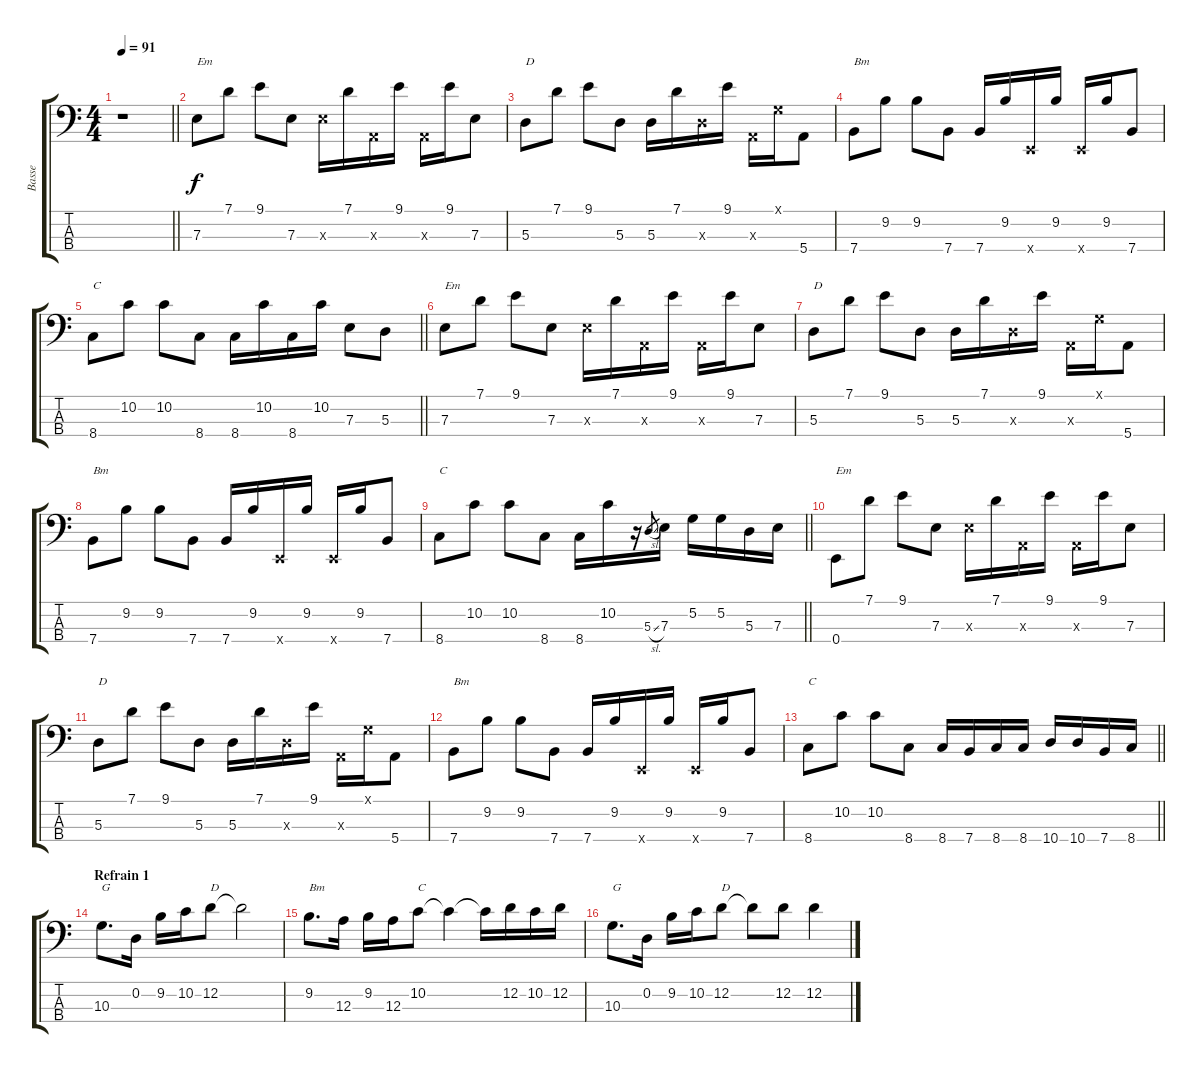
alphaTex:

\track ("Basse" "Basse") {instrument electricbassfinger}
\staff {score tabs}
\tuning (G2 D2 A1 E1) {hide}
\ts (4 4)
\tempo 91
\clef f4
\barLineRight lightlight
\ks c
r.1{dy f} |
7.3.8{txt "Em"} 7.1.8 9.1.8 7.3.8 7.3{x}.16 7.1.16 0.3{x}.16 9.1.16 0.3{x}.16 9.1.16 7.3.8 |
5.3.8{txt "D"} 7.1.8 9.1.8 5.3.8 5.3.16 7.1.16 5.3{x}.16 9.1.16 0.3{x}.16 0.1{x}.16 5.4.8 |
7.4.8{txt "Bm"} 9.2.8 9.2.8 7.4.8 7.4.16 9.2.16 0.4{x}.16 9.2.16 0.4{x}.16 9.2.16 7.4.8 |
\barLineRight lightlight
8.4.8{txt "C"} 10.2.8 10.2.8 8.4.8 8.4.16 10.2.16 8.4.16 10.2.16 7.3.8 5.3.8 |
7.3.8{txt "Em"} 7.1.8 9.1.8 7.3.8 7.3{x}.16 7.1.16 0.3{x}.16 9.1.16 0.3{x}.16 9.1.16 7.3.8 |
5.3.8{txt "D"} 7.1.8 9.1.8 5.3.8 5.3.16 7.1.16 5.3{x}.16 9.1.16 0.3{x}.16 0.1{x}.16 5.4.8 |
7.4.8{txt "Bm"} 9.2.8 9.2.8 7.4.8 7.4.16 9.2.16 0.4{x}.16 9.2.16 0.4{x}.16 9.2.16 7.4.8 |
\barLineRight lightlight
8.4.8{txt "C"} 10.2.8 10.2.8 8.4.8 8.4.16 10.2.16 r.16 5.3{sl}.8{gr} 7.3.16 5.2.16 5.2.16 5.3.16 7.3.16 |
0.4.8{txt "Em"} 7.1.8 9.1.8 7.3.8 7.3{x}.16 7.1.16 0.3{x}.16 9.1.16 0.3{x}.16 9.1.16 7.3.8 |
5.3.8{txt "D"} 7.1.8 9.1.8 5.3.8 5.3.16 7.1.16 5.3{x}.16 9.1.16 0.3{x}.16 0.1{x}.16 5.4.8 |
7.4.8{txt "Bm"} 9.2.8 9.2.8 7.4.8 7.4.16 9.2.16 0.4{x}.16 9.2.16 0.4{x}.16 9.2.16 7.4.8 |
\barLineRight lightlight
8.4.8{txt "C"} 10.2.8 10.2.8 8.4.8 8.4.16 7.4.16 8.4.16 8.4.16 10.4.16 10.4.16 7.4.16 8.4.16 |
\section ("" "Refrain 1")
10.3.8{d txt "G"} 0.2.16 9.2.16 10.2.16 12.2.8{txt "D"} 12.2{t}.2 |
9.2.8{d txt "Bm"} 12.3.16 9.2.16 12.3.16 10.2.8{txt "C"} 10.2{t}.4 10.2{t}.16 12.2.16 10.2.16 12.2.16 |
10.3.8{d txt "G"} 0.2.16 9.2.16 10.2.16 12.2.8{txt "D"} 12.2{t}.8 12.2.8 12.2.4
